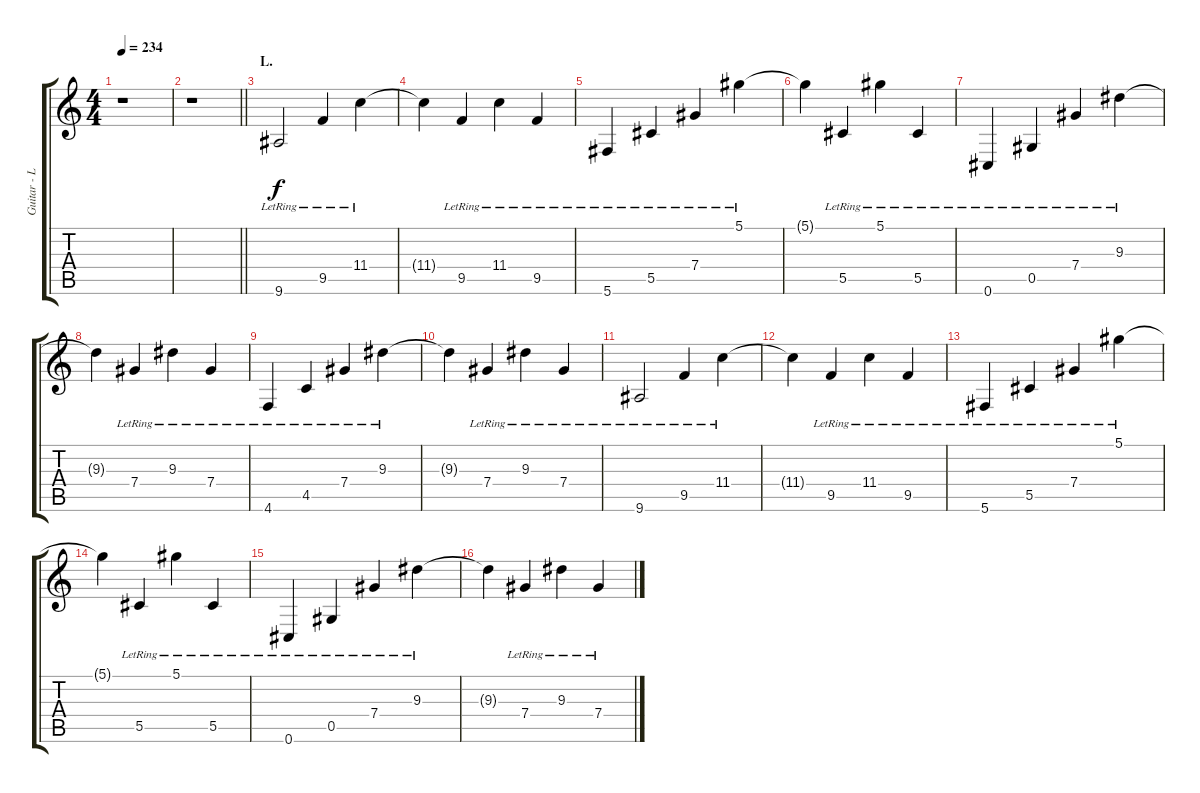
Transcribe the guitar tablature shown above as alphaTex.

\track ("Guitar - Left" "Guitar - L") {instrument distortionguitar}
\staff {score tabs}
\tuning (Eb4 Bb3 Gb3 Db3 Ab2 Db2) {hide}
\ts (4 4)
\tempo 234
\clef g2
\ks c
r.1{dy f} |
\barLineRight lightlight
r.1 |
\section ("" "L.")
9.6{lr}.2 9.5{lr}.4 11.4{lr}.4 |
11.4{t}.4 9.5{lr}.4 11.4{lr}.4 9.5{lr}.4 |
5.6{lr}.4 5.5{lr}.4 7.4{lr}.4 5.1{lr}.4 |
5.1{t}.4 5.5{lr}.4 5.1{lr}.4 5.5{lr}.4 |
0.6{lr}.4 0.5{lr}.4 7.4{lr}.4 9.3{lr}.4 |
9.3{t}.4 7.4{lr}.4 9.3{lr}.4 7.4{lr}.4 |
4.6{lr}.4 4.5{lr}.4 7.4{lr}.4 9.3{lr}.4 |
9.3{t}.4 7.4{lr}.4 9.3{lr}.4 7.4{lr}.4 |
9.6{lr}.2 9.5{lr}.4 11.4{lr}.4 |
11.4{t}.4 9.5{lr}.4 11.4{lr}.4 9.5{lr}.4 |
5.6{lr}.4 5.5{lr}.4 7.4{lr}.4 5.1{lr}.4 |
5.1{t}.4 5.5{lr}.4 5.1{lr}.4 5.5{lr}.4 |
0.6{lr}.4 0.5{lr}.4 7.4{lr}.4 9.3{lr}.4 |
9.3{t}.4 7.4{lr}.4 9.3{lr}.4 7.4{lr}.4
